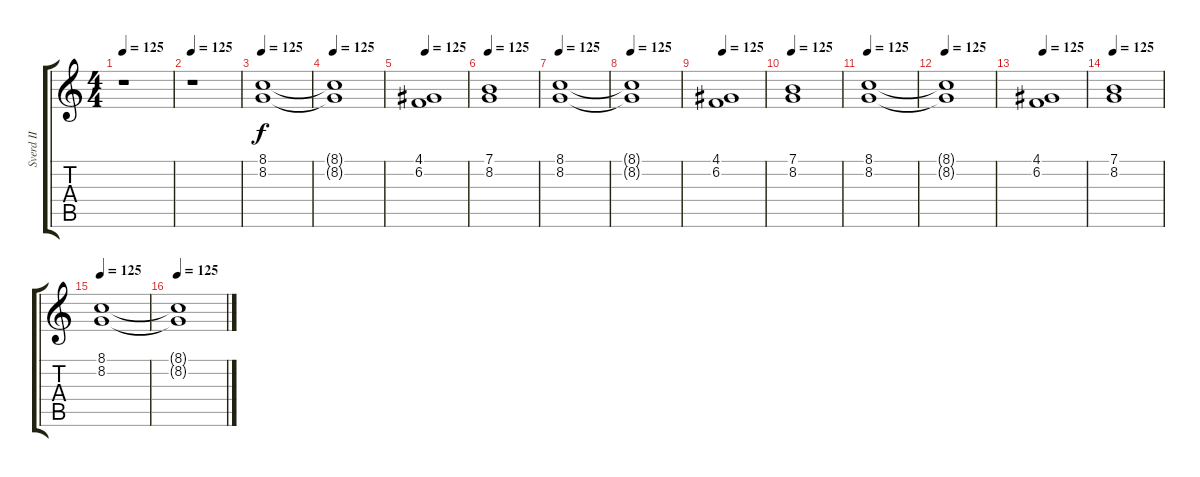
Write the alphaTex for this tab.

\track ("Sverd II" "Sverd II") {instrument stringensemble1}
\staff {score tabs}
\tuning (E4 B3 G3 D3 A2 E2) {hide}
\ts (4 4)
\tempo 125
\clef g2
\ks c
r.1{dy f} |
\tempo 125
r.1 |
\tempo 125
(8.1 8.2).1{volume 8 instrument stringensemble1} |
\tempo 125
(8.1{t} 8.2{t}).1 |
\tempo 125
(4.1 6.2).1{volume 8 instrument stringensemble1} |
\tempo 125
(7.1 8.2).1{volume 8 instrument stringensemble1} |
\tempo 125
(8.1 8.2).1{volume 8 instrument stringensemble1} |
\tempo 125
(8.1{t} 8.2{t}).1 |
\tempo 125
(4.1 6.2).1{volume 8 instrument stringensemble1} |
\tempo 125
(7.1 8.2).1{volume 8 instrument stringensemble1} |
\tempo 125
(8.1 8.2).1{volume 8 instrument stringensemble1} |
\tempo 125
(8.1{t} 8.2{t}).1 |
\tempo 125
(4.1 6.2).1{volume 8 instrument stringensemble1} |
\tempo 125
(7.1 8.2).1{volume 8 instrument stringensemble1} |
\tempo 125
(8.1 8.2).1{volume 8 instrument stringensemble1} |
\tempo 125
(8.1{t} 8.2{t}).1
